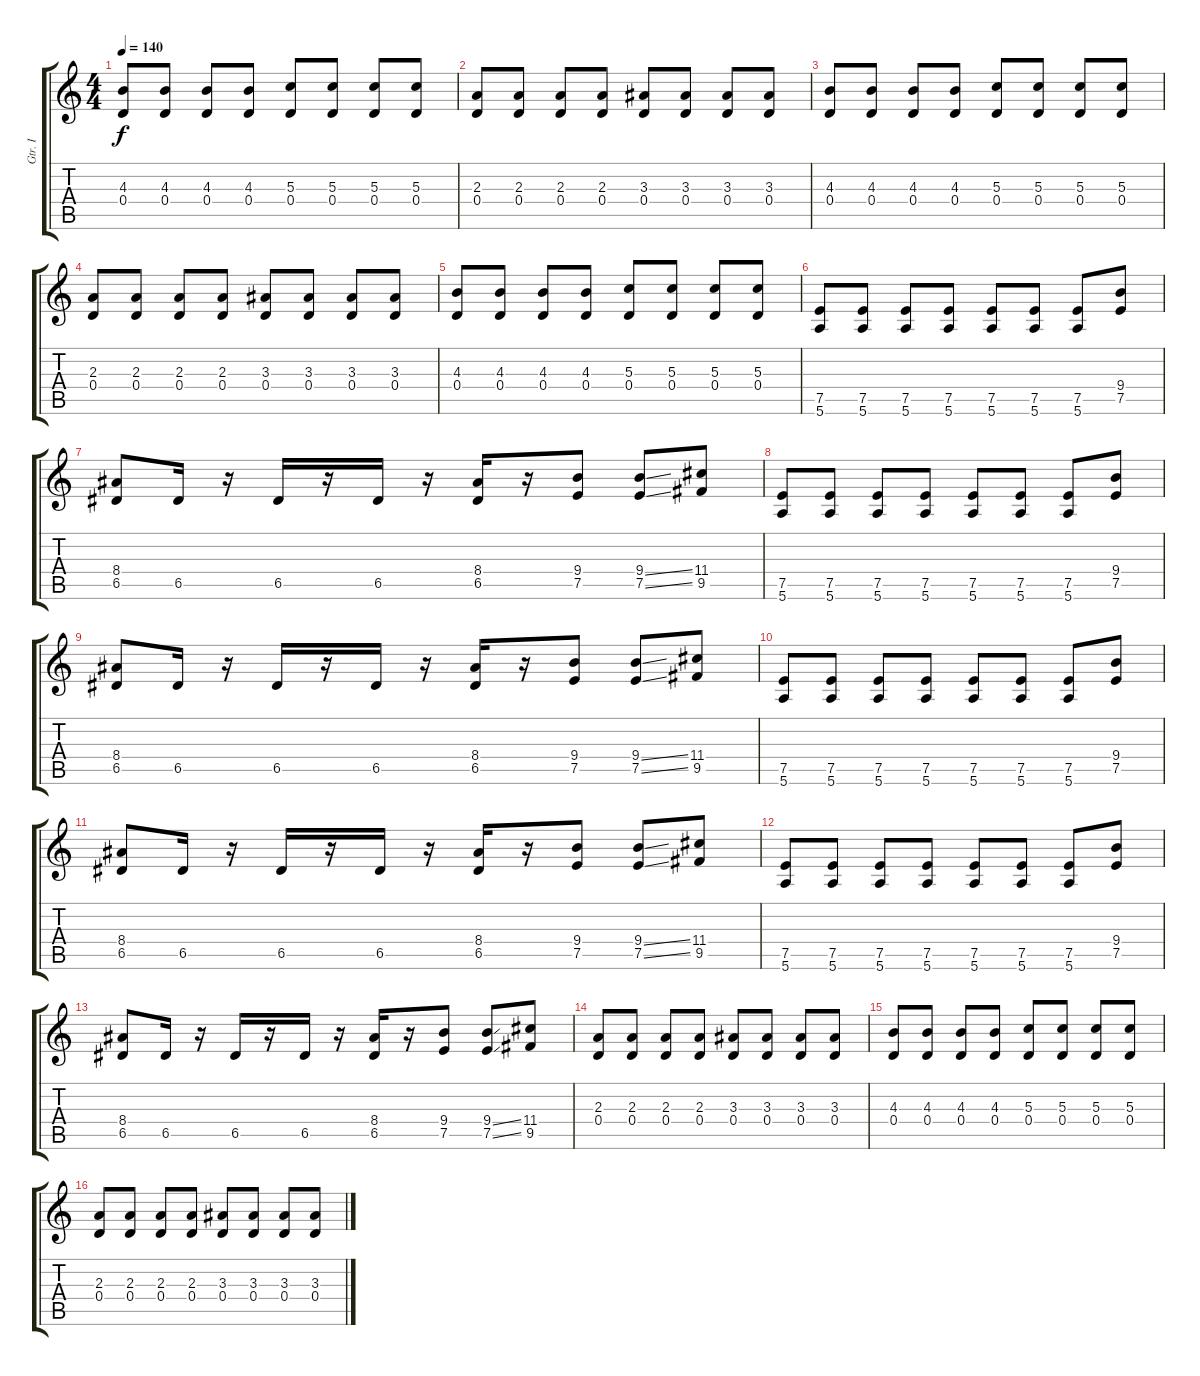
\track ("Gtr. I" "Gtr. I") {instrument acousticguitarsteel}
\staff {score tabs}
\tuning (E4 B3 G3 D3 A2 E2) {hide}
\ts (4 4)
\tempo 140
\clef g2
\ks c
(4.3 0.4).8{dy f} (4.3 0.4).8 (4.3 0.4).8 (4.3 0.4).8 (5.3 0.4).8 (5.3 0.4).8 (5.3 0.4).8 (5.3 0.4).8 |
(2.3 0.4).8 (2.3 0.4).8 (2.3 0.4).8 (2.3 0.4).8 (3.3 0.4).8 (3.3 0.4).8 (3.3 0.4).8 (3.3 0.4).8 |
(4.3 0.4).8 (4.3 0.4).8 (4.3 0.4).8 (4.3 0.4).8 (5.3 0.4).8 (5.3 0.4).8 (5.3 0.4).8 (5.3 0.4).8 |
(2.3 0.4).8 (2.3 0.4).8 (2.3 0.4).8 (2.3 0.4).8 (3.3 0.4).8 (3.3 0.4).8 (3.3 0.4).8 (3.3 0.4).8 |
(4.3 0.4).8 (4.3 0.4).8 (4.3 0.4).8 (4.3 0.4).8 (5.3 0.4).8 (5.3 0.4).8 (5.3 0.4).8 (5.3 0.4).8 |
(7.5 5.6).8 (7.5 5.6).8 (7.5 5.6).8 (7.5 5.6).8 (7.5 5.6).8 (7.5 5.6).8 (7.5 5.6).8 (9.4 7.5).8 |
(8.4 6.5).8 6.5.16 r.16 6.5.16 r.16 6.5.16 r.16 (8.4 6.5).16 r.16 (9.4 7.5).8 (9.4{ss} 7.5{ss}).8 (11.4 9.5).8 |
(7.5 5.6).8 (7.5 5.6).8 (7.5 5.6).8 (7.5 5.6).8 (7.5 5.6).8 (7.5 5.6).8 (7.5 5.6).8 (9.4 7.5).8 |
(8.4 6.5).8 6.5.16 r.16 6.5.16 r.16 6.5.16 r.16 (8.4 6.5).16 r.16 (9.4 7.5).8 (9.4{ss} 7.5{ss}).8 (11.4 9.5).8 |
(7.5 5.6).8 (7.5 5.6).8 (7.5 5.6).8 (7.5 5.6).8 (7.5 5.6).8 (7.5 5.6).8 (7.5 5.6).8 (9.4 7.5).8 |
(8.4 6.5).8 6.5.16 r.16 6.5.16 r.16 6.5.16 r.16 (8.4 6.5).16 r.16 (9.4 7.5).8 (9.4{ss} 7.5{ss}).8 (11.4 9.5).8 |
(7.5 5.6).8 (7.5 5.6).8 (7.5 5.6).8 (7.5 5.6).8 (7.5 5.6).8 (7.5 5.6).8 (7.5 5.6).8 (9.4 7.5).8 |
(8.4 6.5).8 6.5.16 r.16 6.5.16 r.16 6.5.16 r.16 (8.4 6.5).16 r.16 (9.4 7.5).8 (9.4{ss} 7.5{ss}).8 (11.4 9.5).8 |
(2.3 0.4).8 (2.3 0.4).8 (2.3 0.4).8 (2.3 0.4).8 (3.3 0.4).8 (3.3 0.4).8 (3.3 0.4).8 (3.3 0.4).8 |
(4.3 0.4).8 (4.3 0.4).8 (4.3 0.4).8 (4.3 0.4).8 (5.3 0.4).8 (5.3 0.4).8 (5.3 0.4).8 (5.3 0.4).8 |
(2.3 0.4).8 (2.3 0.4).8 (2.3 0.4).8 (2.3 0.4).8 (3.3 0.4).8 (3.3 0.4).8 (3.3 0.4).8 (3.3 0.4).8
